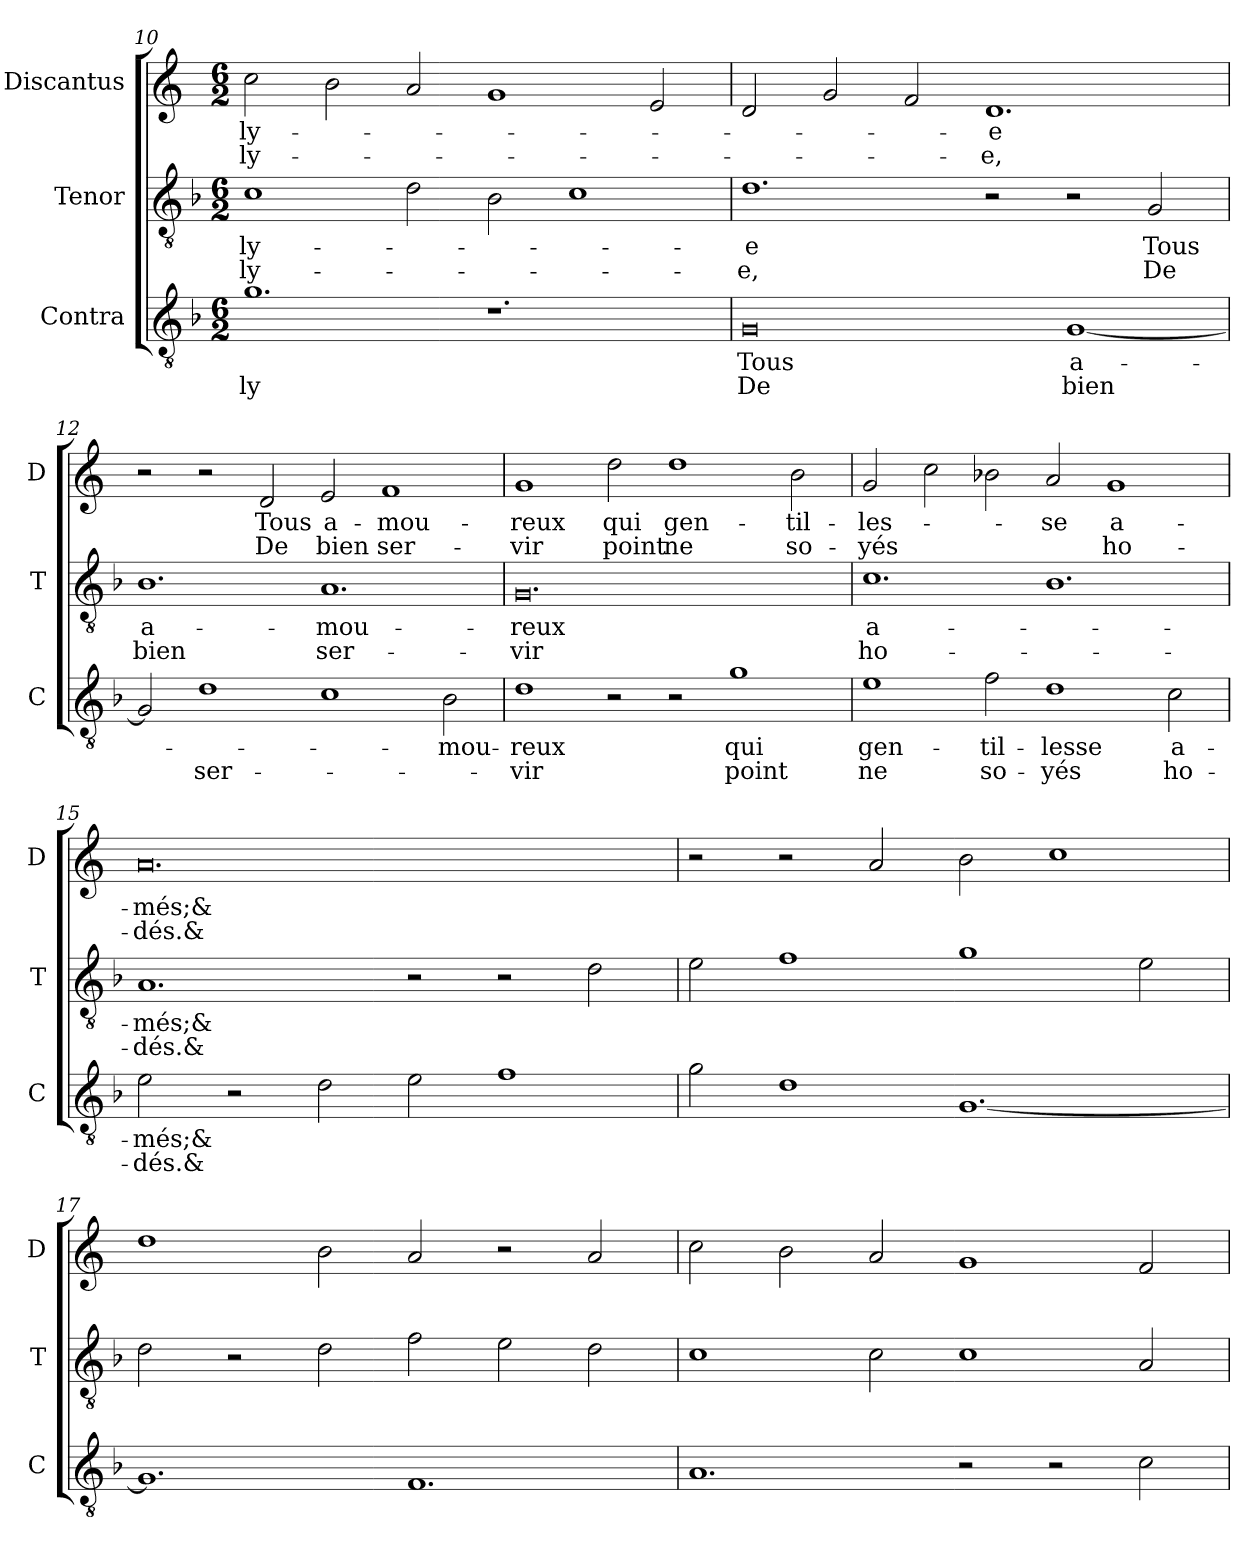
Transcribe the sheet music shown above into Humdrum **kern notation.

**kern	**text	**text	**kern	**text	**text	**kern	**text	**text
*part3	*part3	*part3	*part2	*part2	*part2	*part1	*part1	*part1
*staff3	*staff3	*staff3	*staff2	*staff2	*staff2	*staff1	*staff1	*staff1
*I"Contra	*	*	*I"Tenor	*	*	*I"Discantus	*	*
*I'C	*	*	*I'T	*	*	*I'D	*	*
*clefGv2	*	*	*clefGv2	*	*	*clefG2	*	*
*k[b-]	*	*	*k[b-]	*	*	*k[]	*	*
*M6/2	*	*	*M6/2	*	*	*M6/2	*	*
=10	=10	=10	=10	=10	=10	=10	=10	=10
1.g	.	-ly	1c	ly-	-ly-	2cc	ly-	-ly-
.	.	.	.	.	.	2b	.	.
.	.	.	2d	.	.	2a	.	.
1.r	.	.	2B-	.	.	1g	.	.
.	.	.	1c	.	.	.	.	.
.	.	.	.	.	.	2e	.	.
=11	=11	=11	=11	=11	=11	=11	=11	=11
0G	Tous	De	1.d	-e	-e,	2d	.	.
.	.	.	.	.	.	2g	.	.
.	.	.	.	.	.	2f	.	.
.	.	.	2r	.	.	1.d	-e	-e,
[1G	a-	bien	2r	.	.	.	.	.
.	.	.	2G	Tous	De	.	.	.
=12	=12	=12	=12	=12	=12	=12	=12	=12
2G]	.	.	1.B-	a-	bien	2r	.	.
1d	.	ser-	.	.	.	2r	.	.
.	.	.	.	.	.	2d	Tous	De
1c	.	.	1.A	-mou-	ser-	2e	a-	bien
.	.	.	.	.	.	1f	-mou-	ser-
2B-	-mou-	.	.	.	.	.	.	.
=13	=13	=13	=13	=13	=13	=13	=13	=13
1d	-reux	-vir	0.G	-reux	-vir	1g	-reux	-vir
2r	.	.	.	.	.	2dd	qui	point
2r	.	.	.	.	.	1dd	gen-	ne
1g	qui	point	.	.	.	.	.	.
.	.	.	.	.	.	2b	-til-	so-
=14	=14	=14	=14	=14	=14	=14	=14	=14
1e	gen-	ne	1.c	a-	ho-	2g	-les-	-yés
.	.	.	.	.	.	2cc	.	.
2f	-til-	so-	.	.	.	2b-X	.	.
1d	-lesse	-yés	1.B-	.	.	2a	-se	.
.	.	.	.	.	.	1g	a-	ho-
2c	a-	ho-	.	.	.	.	.	.
=15	=15	=15	=15	=15	=15	=15	=15	=15
2e	-més;&	-dés.&	1.A	-més;&	-dés.&	0.a	-més;&	-dés.&
2r	.	.	.	.	.	.	.	.
2d	.	.	.	.	.	.	.	.
2e	.	.	2r	.	.	.	.	.
1f	.	.	2r	.	.	.	.	.
.	.	.	2d	.	.	.	.	.
=16	=16	=16	=16	=16	=16	=16	=16	=16
2g	.	.	2e	.	.	2r	.	.
1d	.	.	1f	.	.	2r	.	.
.	.	.	.	.	.	2a	.	.
[1.G	.	.	1g	.	.	2b	.	.
.	.	.	.	.	.	1cc	.	.
.	.	.	2e	.	.	.	.	.
=17	=17	=17	=17	=17	=17	=17	=17	=17
1.G]	.	.	2d	.	.	1dd	.	.
.	.	.	2r	.	.	.	.	.
.	.	.	2d	.	.	2b	.	.
1.F	.	.	2f	.	.	2a	.	.
.	.	.	2e	.	.	2r	.	.
.	.	.	2d	.	.	2a	.	.
=18	=18	=18	=18	=18	=18	=18	=18	=18
1.A	.	.	1c	.	.	2cc	.	.
.	.	.	.	.	.	2b	.	.
.	.	.	2c	.	.	2a	.	.
2r	.	.	1c	.	.	1g	.	.
2r	.	.	.	.	.	.	.	.
2c	.	.	2A	.	.	2f	.	.
=	=	=	=	=	=	=	=	=
*-	*-	*-	*-	*-	*-	*-	*-	*-
